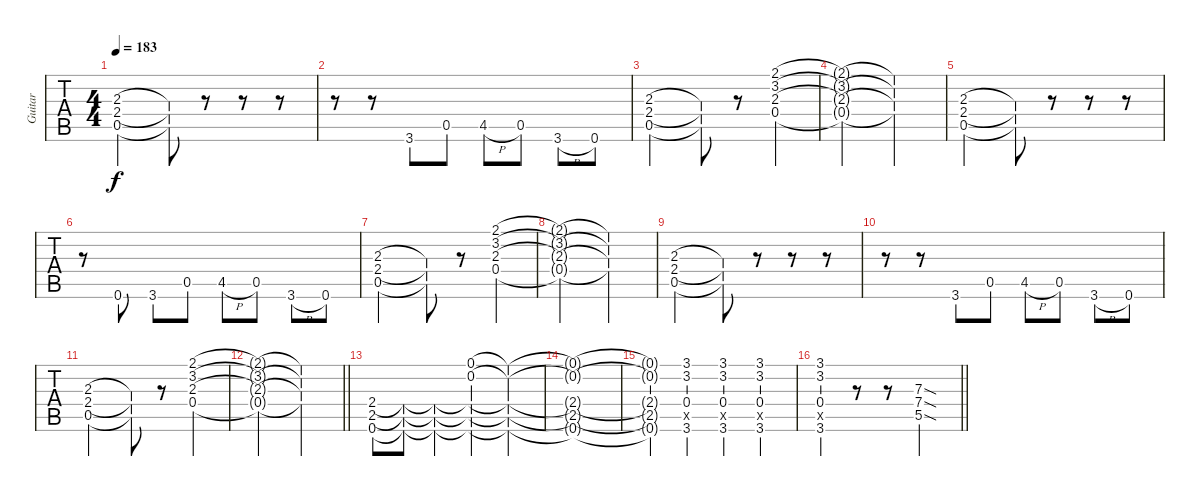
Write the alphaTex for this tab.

\track ("Guitar" "Guitar") {instrument overdrivenguitar}
\staff {tabs}
\tuning (E4 B3 G3 D3 A2 E2) {hide}
\ts (4 4)
\tempo 183
\clef g2
\ks c
(2.3 2.4 0.5).2{dy f} (2.3{t} 2.4{t} 0.5{t}).8 r.8 r.8 r.8 |
r.8 r.8 3.6.8 0.5.8 4.5{h}.8 0.5.8 3.6{h}.8 0.6.8 |
(2.3 2.4 0.5).2 (2.3{t} 2.4{t} 0.5{t}).8 r.8 (2.1 3.2 2.3 0.4).4 |
(2.1{t} 3.2{t} 2.3{t} 0.4{t}).2 (2.1{t} 3.2{t} 2.3{t} 0.4{t}).2 |
(2.3 2.4 0.5).2 (2.3{t} 2.4{t} 0.5{t}).8 r.8 r.8 r.8 |
r.8 0.6.8 3.6.8 0.5.8 4.5{h}.8 0.5.8 3.6{h}.8 0.6.8 |
(2.3 2.4 0.5).2 (2.3{t} 2.4{t} 0.5{t}).8 r.8 (2.1 3.2 2.3 0.4).4 |
(2.1{t} 3.2{t} 2.3{t} 0.4{t}).2 (2.1{t} 3.2{t} 2.3{t} 0.4{t}).2 |
(2.3 2.4 0.5).2 (2.3{t} 2.4{t} 0.5{t}).8 r.8 r.8 r.8 |
r.8 r.8 3.6.8 0.5.8 4.5{h}.8 0.5.8 3.6{h}.8 0.6.8 |
(2.3 2.4 0.5).2 (2.3{t} 2.4{t} 0.5{t}).8 r.8 (2.1 3.2 2.3 0.4).4 |
\barLineRight lightlight
(2.1{t} 3.2{t} 2.3{t} 0.4{t}).2 (2.1{t} 3.2{t} 2.3{t} 0.4{t}).2 |
(2.4 2.5 0.6).8 (2.4{t} 2.5{t} 0.6{t}).8 (2.4{t} 2.5{t} 0.6{t}).4 (0.1 0.2 2.4{t} 2.5{t} 0.6{t}).4 (0.1{t} 0.2{t} 2.4{t} 2.5{t} 0.6{t}).4 |
(0.1{t} 0.2{t} 2.4{t} 2.5{t} 0.6{t}).1 |
(0.1{t} 0.2{t} 2.4{t} 2.5{t} 0.6{t}).4 (3.1 3.2 0.4 5.5{x} 3.6).4 (3.1 3.2 0.4 5.5{x} 3.6).4 (3.1 3.2 0.4 5.5{x} 3.6).4 |
\barLineRight lightlight
(3.1 3.2 0.4 5.5{x} 3.6).4 r.8 r.8 (7.3{sod} 7.4{sod} 5.5{sod}).2
